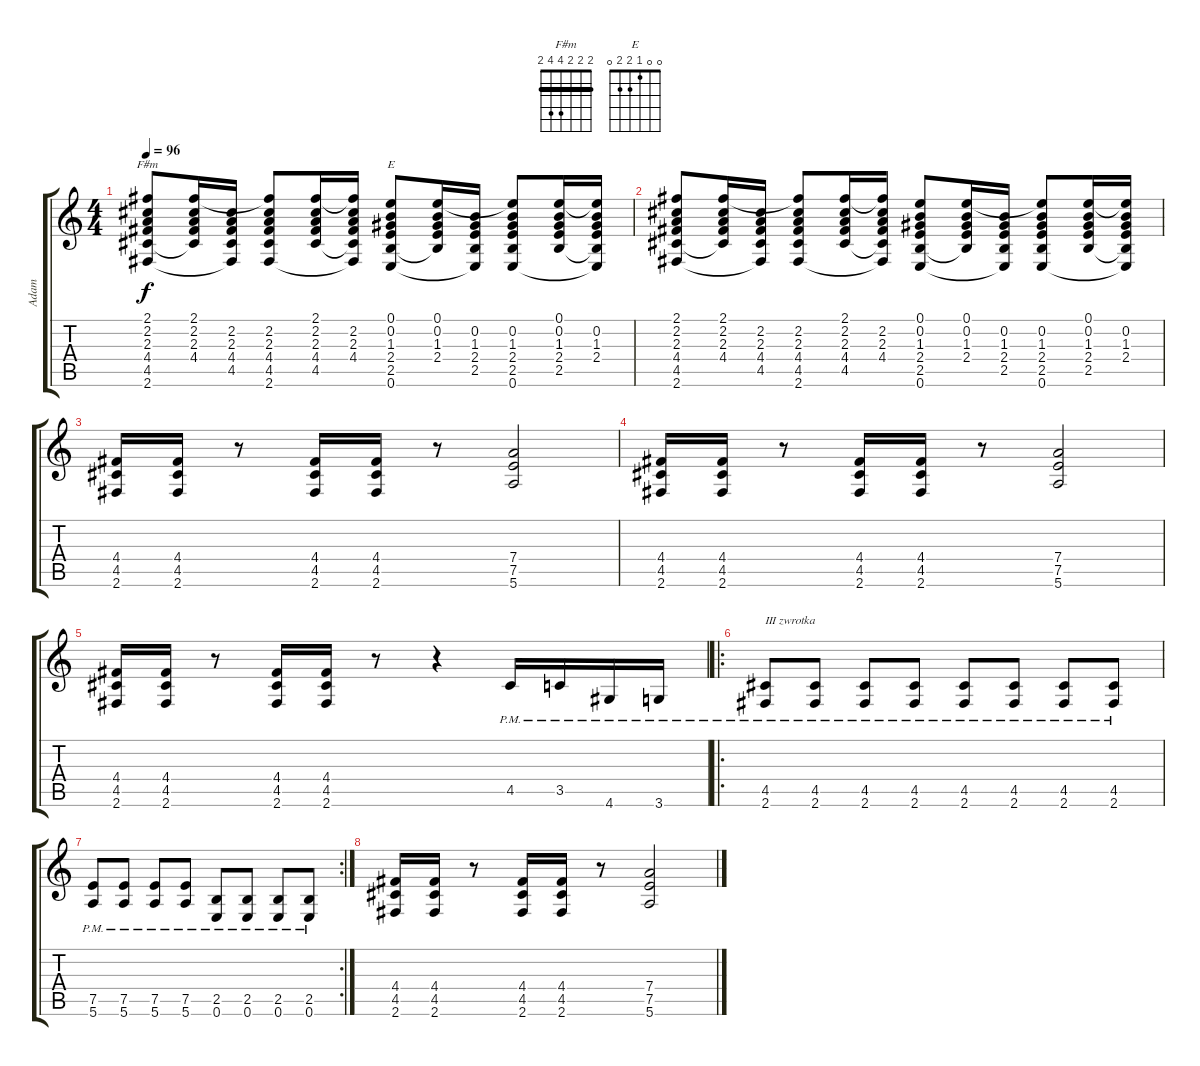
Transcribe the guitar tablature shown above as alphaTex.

\track ("Adam" "Adam") {instrument distortionguitar}
\staff {score tabs}
\tuning (E4 B3 G3 D3 A2 E2) {hide}
\chord ("F#m" 2 2 2 4 4 2) {barre 2}
\chord ("E" 0 0 1 2 2 0)
\ts (4 4)
\tempo 96
\clef g2
\ks c
(2.1 2.2 2.3 4.4 4.5 2.6).8{ch "F#m" dy f} (2.1 2.2 2.3 4.4 4.5{t}).16 (2.2 2.3 4.4 4.5 2.6{t}).16 (2.1{t} 2.2 2.3 4.4 4.5 2.6).8 (2.1 2.2 2.3 4.4 4.5).16 (2.1{t} 2.2 2.3 4.4 4.5{t} 2.6{t}).16 (0.1 0.2 1.3 2.4 2.5 0.6).8{ch "E"} (0.1 0.2 1.3 2.4 2.5{t}).16 (0.2 1.3 2.4 2.5 0.6{t}).16 (0.1{t} 0.2 1.3 2.4 2.5 0.6).8 (0.1 0.2 1.3 2.4 2.5).16 (0.1{t} 0.2 1.3 2.4 2.5{t} 0.6{t}).16 |
(2.1 2.2 2.3 4.4 4.5 2.6).8 (2.1 2.2 2.3 4.4 4.5{t}).16 (2.2 2.3 4.4 4.5 2.6{t}).16 (2.1{t} 2.2 2.3 4.4 4.5 2.6).8 (2.1 2.2 2.3 4.4 4.5).16 (2.1{t} 2.2 2.3 4.4 4.5{t} 2.6{t}).16 (0.1 0.2 1.3 2.4 2.5 0.6).8 (0.1 0.2 1.3 2.4 2.5{t}).16 (0.2 1.3 2.4 2.5 0.6{t}).16 (0.1{t} 0.2 1.3 2.4 2.5 0.6).8 (0.1 0.2 1.3 2.4 2.5).16 (0.1{t} 0.2 1.3 2.4 2.5{t} 0.6{t}).16 |
(4.4 4.5 2.6).16 (4.4 4.5 2.6).16 r.8 (4.4 4.5 2.6).16 (4.4 4.5 2.6).16 r.8 (7.4 7.5 5.6).2 |
(4.4 4.5 2.6).16 (4.4 4.5 2.6).16 r.8 (4.4 4.5 2.6).16 (4.4 4.5 2.6).16 r.8 (7.4 7.5 5.6).2 |
(4.4 4.5 2.6).16 (4.4 4.5 2.6).16 r.8 (4.4 4.5 2.6).16 (4.4 4.5 2.6).16 r.8 r.4 4.5{pm}.16 3.5{pm}.16 4.6{pm}.16 3.6{pm}.16 |
\ro
(4.5{pm} 2.6{pm}).8{txt "III zwrotka"} (4.5{pm} 2.6{pm}).8 (4.5{pm} 2.6{pm}).8 (4.5{pm} 2.6{pm}).8 (4.5{pm} 2.6{pm}).8 (4.5{pm} 2.6{pm}).8 (4.5{pm} 2.6{pm}).8 (4.5{pm} 2.6{pm}).8 |
\rc 2
(7.5{pm} 5.6{pm}).8 (7.5{pm} 5.6{pm}).8 (7.5{pm} 5.6{pm}).8 (7.5{pm} 5.6{pm}).8 (2.5{pm} 0.6{pm}).8 (2.5{pm} 0.6{pm}).8 (2.5{pm} 0.6{pm}).8 (2.5{pm} 0.6{pm}).8 |
(4.4 4.5 2.6).16{volume 12 instrument distortionguitar} (4.4 4.5 2.6).16 r.8 (4.4 4.5 2.6).16 (4.4 4.5 2.6).16 r.8 (7.4 7.5 5.6).2
